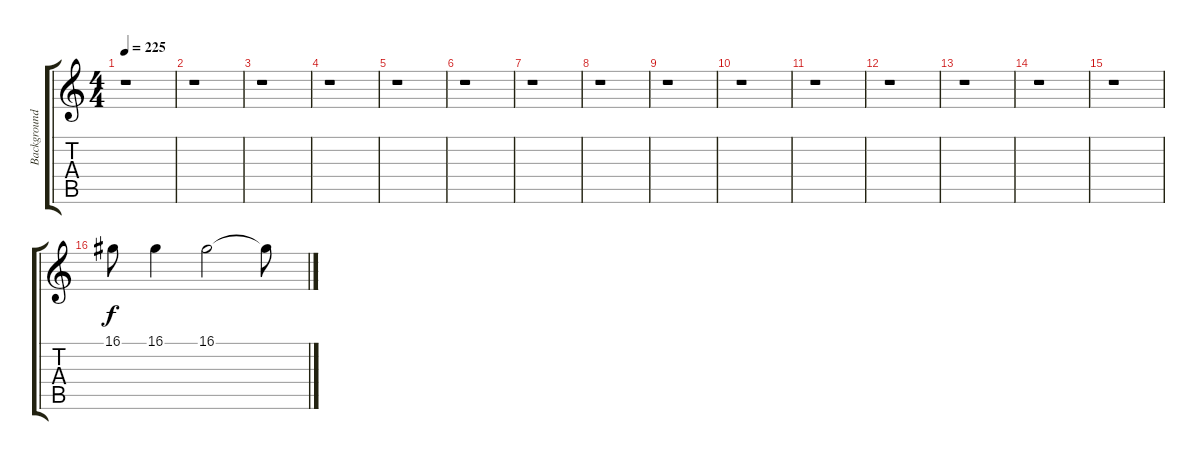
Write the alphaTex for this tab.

\track ("Background Vocals" "Background") {instrument tenorsax}
\staff {score tabs}
\tuning (E4 B3 G3 D3 A2 E2) {hide}
\ts (4 4)
\tempo 225
\clef g2
\ks c
r.1{dy f} |
r.1 |
r.1 |
r.1 |
r.1 |
r.1 |
r.1 |
r.1 |
r.1 |
r.1 |
r.1 |
r.1 |
r.1 |
r.1 |
r.1 |
16.1.8 16.1.4 16.1.2 16.1{t}.8
